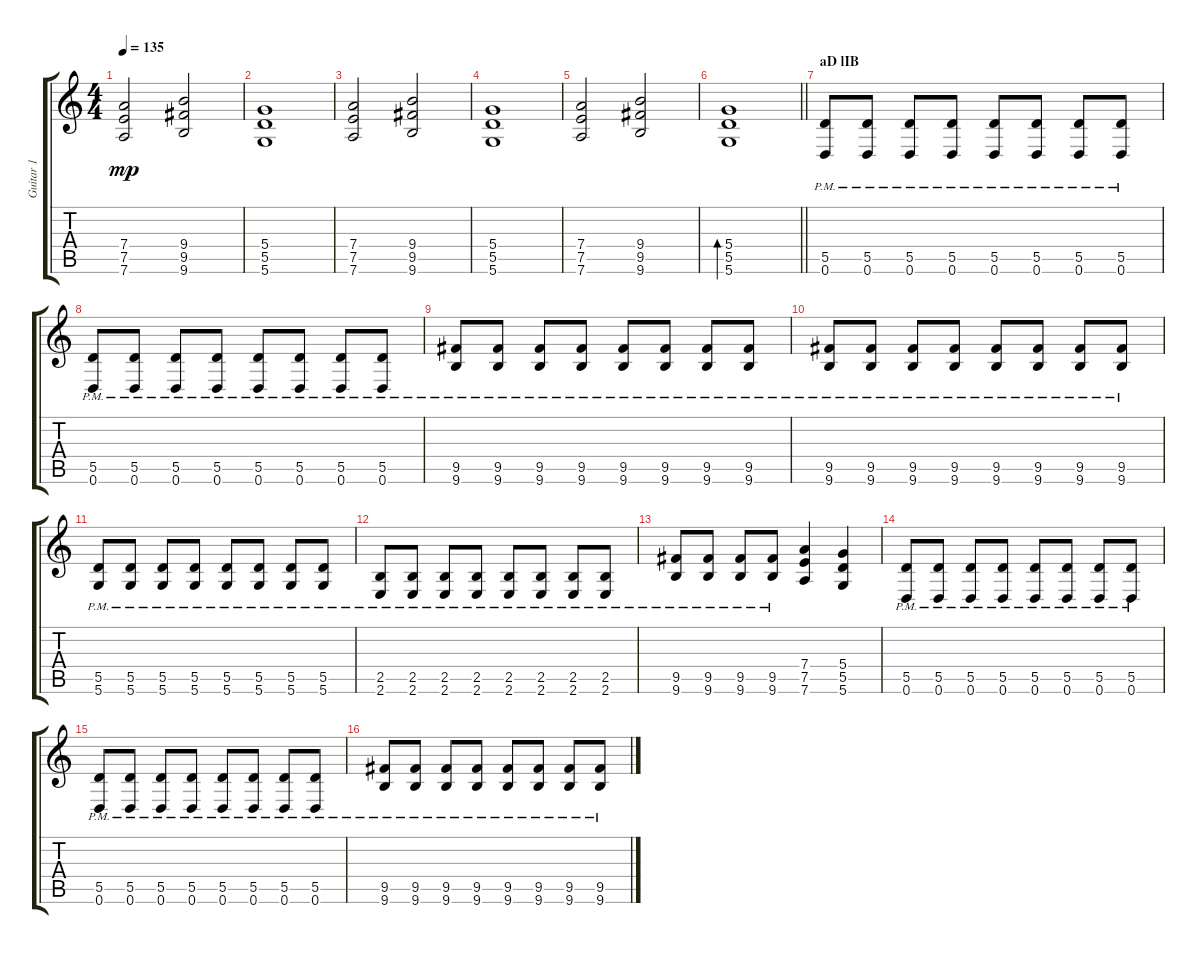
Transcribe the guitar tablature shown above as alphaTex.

\track ("Guitar 1" "Guitar 1") {instrument distortionguitar}
\staff {score tabs}
\tuning (E4 B3 G3 D3 A2 D2) {hide}
\ts (4 4)
\tempo 135
\clef g2
\ks c
(7.4 7.5 7.6).2{dy mp} (9.4 9.5 9.6).2 |
(5.4 5.5 5.6).1 |
(7.4 7.5 7.6).2 (9.4 9.5 9.6).2 |
(5.4 5.5 5.6).1 |
(7.4 7.5 7.6).2 (9.4 9.5 9.6).2 |
\barLineRight lightlight
(5.4 5.5 5.6).1{bd 480} |
\section ("" "aD lIB")
(5.5{pm} 0.6).8 (5.5{pm} 0.6).8 (5.5{pm} 0.6).8 (5.5{pm} 0.6).8 (5.5{pm} 0.6).8 (5.5{pm} 0.6).8 (5.5{pm} 0.6).8 (5.5{pm} 0.6).8 |
(5.5{pm} 0.6).8 (5.5{pm} 0.6).8 (5.5{pm} 0.6).8 (5.5{pm} 0.6).8 (5.5{pm} 0.6).8 (5.5{pm} 0.6).8 (5.5{pm} 0.6).8 (5.5{pm} 0.6).8 |
(9.5{pm} 9.6).8 (9.5{pm} 9.6).8 (9.5{pm} 9.6).8 (9.5{pm} 9.6).8 (9.5{pm} 9.6).8 (9.5{pm} 9.6).8 (9.5{pm} 9.6).8 (9.5{pm} 9.6).8 |
(9.5{pm} 9.6).8 (9.5{pm} 9.6).8 (9.5{pm} 9.6).8 (9.5{pm} 9.6).8 (9.5{pm} 9.6).8 (9.5{pm} 9.6).8 (9.5{pm} 9.6).8 (9.5{pm} 9.6).8 |
(5.5{pm} 5.6).8 (5.5{pm} 5.6).8 (5.5{pm} 5.6).8 (5.5{pm} 5.6).8 (5.5{pm} 5.6).8 (5.5{pm} 5.6).8 (5.5{pm} 5.6).8 (5.5{pm} 5.6).8 |
(2.5{pm} 2.6).8 (2.5{pm} 2.6).8 (2.5{pm} 2.6).8 (2.5{pm} 2.6).8 (2.5{pm} 2.6).8 (2.5{pm} 2.6).8 (2.5{pm} 2.6).8 (2.5{pm} 2.6).8 |
(9.5{pm} 9.6).8 (9.5{pm} 9.6).8 (9.5{pm} 9.6).8 (9.5{pm} 9.6).8 (7.4 7.5 7.6).4 (5.4 5.5 5.6).4 |
(5.5{pm} 0.6).8 (5.5{pm} 0.6{pm}).8 (5.5{pm} 0.6).8 (5.5{pm} 0.6).8 (5.5{pm} 0.6).8 (5.5{pm} 0.6).8 (5.5{pm} 0.6).8 (5.5{pm} 0.6).8 |
(5.5{pm} 0.6).8 (5.5{pm} 0.6).8 (5.5{pm} 0.6).8 (5.5{pm} 0.6).8 (5.5{pm} 0.6).8 (5.5{pm} 0.6).8 (5.5{pm} 0.6).8 (5.5{pm} 0.6).8 |
(9.5{pm} 9.6).8 (9.5{pm} 9.6).8 (9.5{pm} 9.6).8 (9.5{pm} 9.6).8 (9.5{pm} 9.6).8 (9.5{pm} 9.6).8 (9.5{pm} 9.6).8 (9.5{pm} 9.6).8
